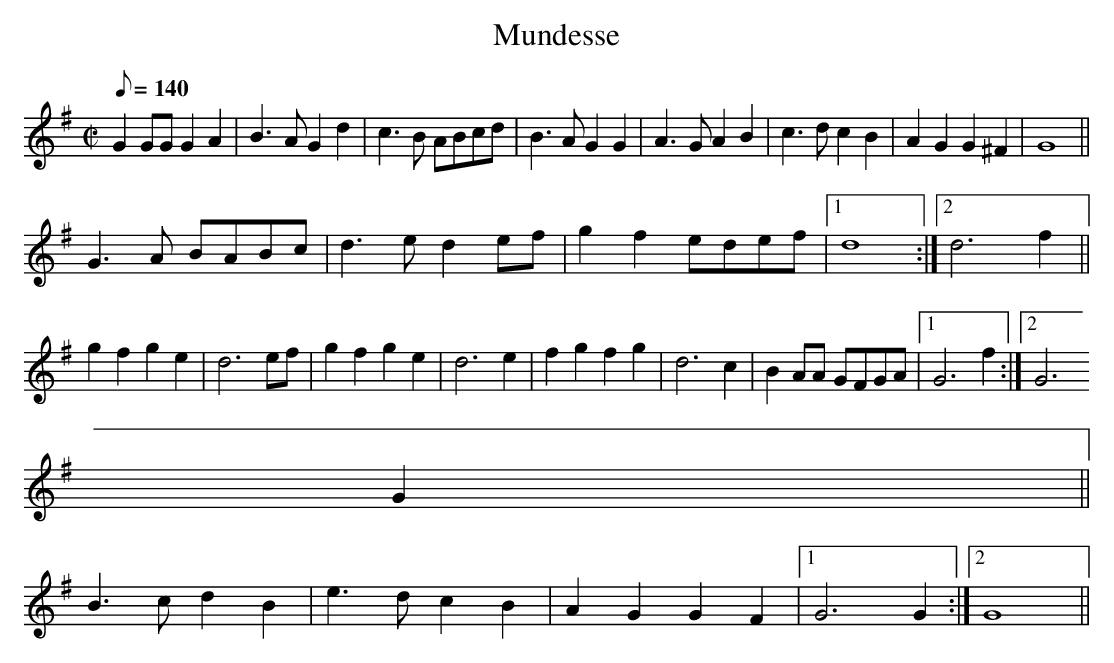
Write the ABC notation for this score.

X:1
T:Mundesse
M:C|
L:1/8
Q:140
K:G
G2 GG G2A2|B3A G2d2|c3B ABcd|B3A G2G2|A3G A2B2|c3d c2B2|A2G2 G2^F2|G8||
G3A BABc|d3e d2 ef|g2f2 edef|1 d8:|2d6 f2||
g2f2 g2e2|d6 ef|g2f2 g2e2|d6 e2|f2g2 f2g2|d6 c2|B2 AA GFGA|1 G6 f2:|2 G6
 G2||
B3c d2B2|e3d c2B2|A2G2 G2F2|1 G6 G2:|2 G8||
